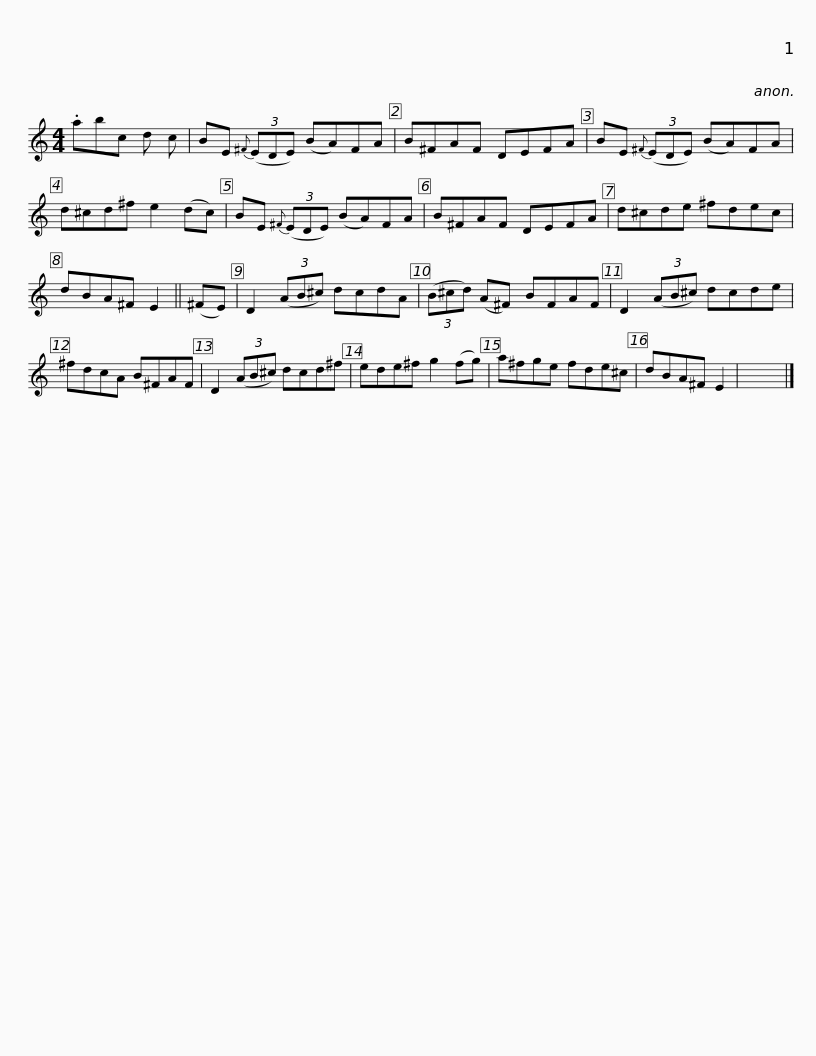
X:1
L:1/8
M:4/4
I:linebreak $
K:C
V:1 treble
V:1
 .abc d c | BE{^F} (3(EDE) (BA)FA | B^FAF DEFA | BE{^F} (3(EDE) (BA)FA | d^cd^f e2 (dc) |$ %5
 BE{^F} (3(EDE) (BA)FA | B^FAF DEFA | d^cde ^fdec | dBA^F E2 || (^FE) | %10
 D2 (3(AB^c) dcdA |$ (3(B^cd) (A^F) BFAF | D2 (3(AB^c) dcde | ^fdcA B^FAF | D2 (3(AB^c) dcd^f | %15
 ede^f g2 (fg) |$ a^fge fde^c | dBA^F E2 | x8 |] %19
